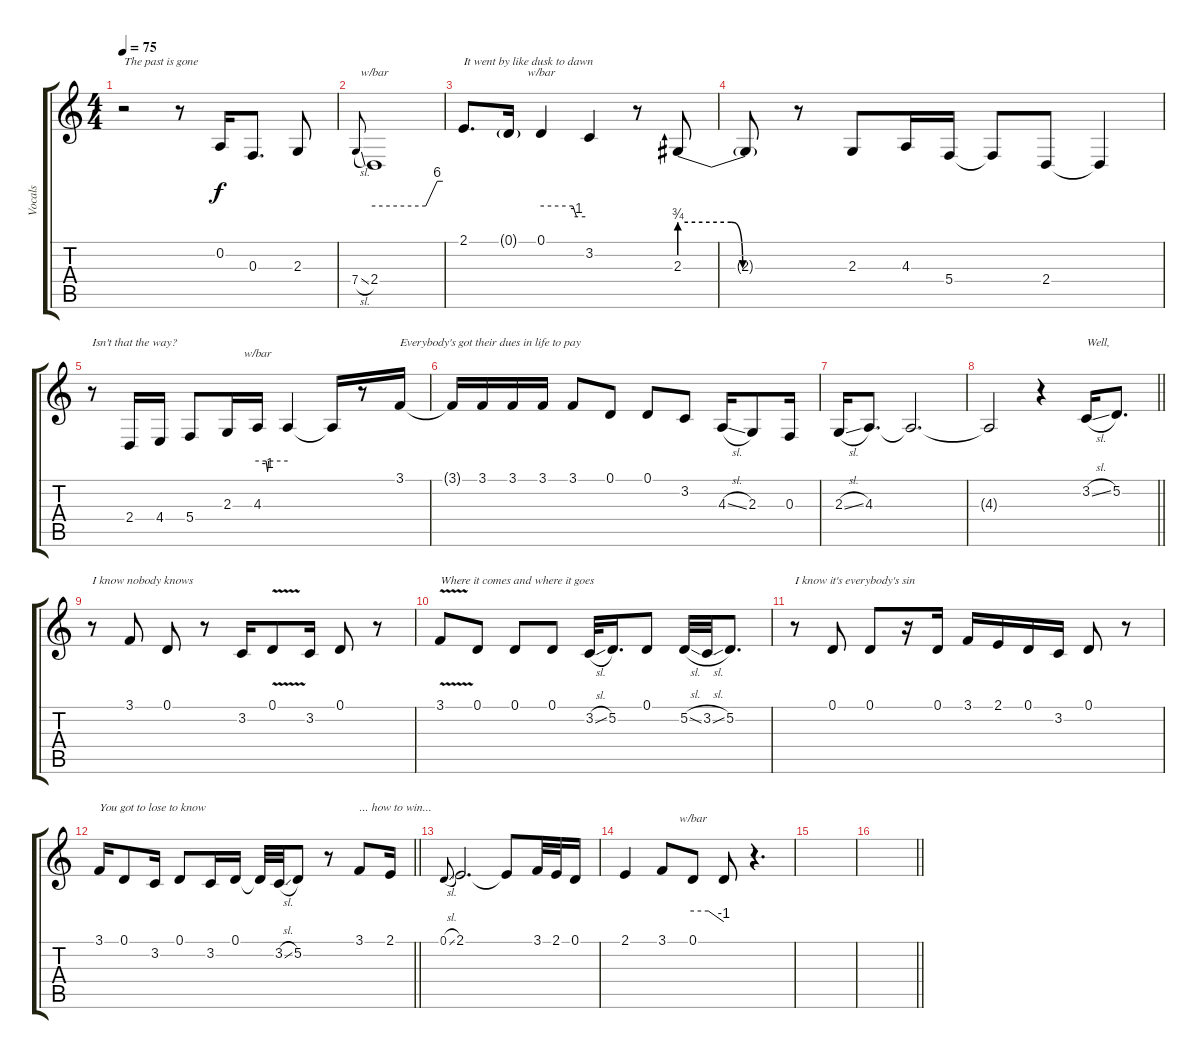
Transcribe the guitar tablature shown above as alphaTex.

\track ("Vocals" "Vocals") {instrument violin}
\staff {score tabs}
\tuning (D4 A3 F3 C3 G2 D2) {hide}
\ts (4 4)
\tempo 75
\clef g2
\ks c
r.2{txt "The past is gone" dy f} r.8 0.2.16 0.3.8{d} 2.3.8 |
7.4{sl}.8{gr onbeat} 2.4.1{tbe (custom default 0 0 45 0 55 24 60 24)} |
2.1.8{d txt "It went by like dusk to dawn"} 0.1{g}.16 0.1.4{tbe (custom default 0 0 43 0 48 -4 60 -4)} 3.2.4 r.8 2.3{be (custom 0 3 27 3 33 0 60 0)}.8 |
2.3{t}.8 r.8 2.3.8 4.3.16 5.4.16 5.4{t}.8 2.4.8 2.4{t}.4 |
r.8{txt "Isn't that the way?"} 2.4.16 4.4.16 5.4.8 2.3.16 4.3.16{tbe (custom default 0 0 17 0 20 -4 22 0 60 0)} 4.3{t}.4 4.3{t}.16 r.8 3.1.16{txt "Everybody's got their dues in life to pay"} |
3.1{t}.16 3.1.16 3.1.16 3.1.16 3.1.8 0.1.8 0.1.8 3.2.8 4.3{sl}.16 2.3.8 0.3.16 |
2.3{sl}.16 4.3.8{d} 4.3{t}.2{d} |
\barLineRight lightlight
4.3{t}.2 r.4 3.2{sl}.16{txt "Well,"} 5.2.8{d} |
r.8{txt "I know nobody knows"} 3.1.8 0.1.8 r.8 3.2.16 0.1{v}.8 3.2.16 0.1.8 r.8 |
3.1{v}.8{txt "Where it comes and where it goes"} 0.1.8 0.1.8 0.1.8 3.2{sl}.32 5.2.16{d} 0.1.8 5.2{sl}.32 3.2{sl}.32 5.2.8{d} |
r.8{txt "I know it's everybody's sin"} 0.1.8 0.1.8 r.16 0.1.16 3.1.16 2.1.16 0.1.16 3.2.16 0.1.8 r.8 |
\barLineRight lightlight
3.1.16{txt "You got to lose to know"} 0.1.8 3.2.16 0.1.8 3.2.16 0.1.16 0.1{t}.32 3.2{sl}.32 5.2.8 r.8 3.1.8{txt "... how to win..."} 2.1.16 |
0.1{sl}.8{gr onbeat} 2.1.2{d} 2.1{t}.8 3.1.32 2.1.32 0.1.16 |
2.1.4 3.1.8 0.1.8{tbe (custom default 0 0 30 0 60 -4)} 0.1{t}.8 r.4{d} |
|
\barLineRight lightlight
